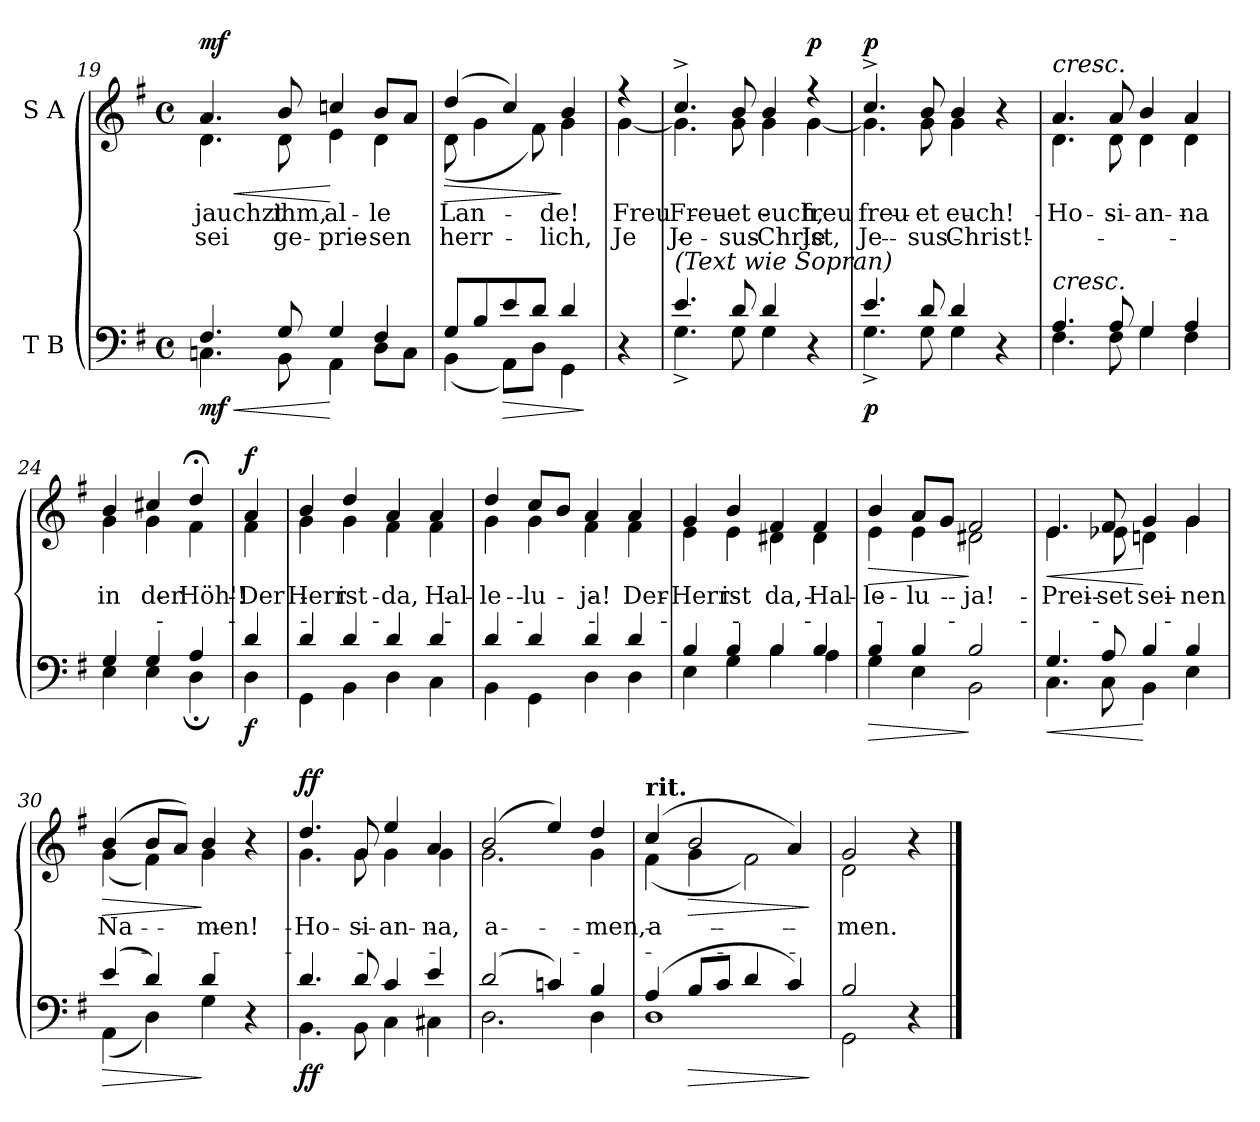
**kern	**dynam	**kern	**text	**text	**dynam
*part2	*part2	*part1	*part1	*part1	*part1
*staff2	*staff2	*staff1	*staff1	*staff1	*staff1
*I"T B	*	*I"S A	*	*	*
*clefF4	*	*clefG2	*	*	*
*k[f#]	*	*k[f#]	*	*	*
*M4/4	*	*M4/4	*	*	*
*met(c)	*	*met(c)	*	*	*
=19	=19	=19	=19	=19	=19
!	!LO:HP:b	!	!LO:LY:b	!LO:LY:b	!LO:HP:b
*^	*	*^	*	*	*
!	!	!LO:DY:n=1:b	!	!	!	!	!LO:DY:n=1:a
4.F#/	4.Cn\	< mf	4.a/	4.d\	jauchzt	sei	< mf
!	!	!	!	!	!LO:LY:b	!LO:LY:b	!
8G/	8BB\	.	8b/	8d\	ihm,	ge-	.
!	!	!	!	!	!LO:LY:b	!LO:LY:b	!
4G/	4AA\	[	4ccn/	4e\	al-	-prie-	[
!	!	!	!	!	!LO:LY:b	!LO:LY:b	!
4F#/	8D\L	.	8b/L	4d\	-le	-sen	.
.	8C\J	.	8a/J	.	.	.	.
=20	=20	=20	=20	=20	=20	=20	=20
!	!	!	!	!	!LO:LY:b	!LO:LY:b	!LO:HP:b
8G/L	(4BB\	.	(4dd/	(8d\	Lan-	herr-	>
8B/	.	.	.	4g\	.	.	.
!	!	!LO:HP:b	!	!	!	!	!
8e/	8AA\L)	>	4cc/)	.	.	.	.
8d/J	8D\J	.	.	8f#\)	.	.	.
!	!	!	!	!	!LO:LY:b	!LO:LY:b	!
4d/	4GG\	.	4b/	4g\	-de!	-lich,	]
*v	*v	*	*	*	*	*	*
*	*	*v	*v	*	*	*
.	]	.	.	.	.
!!LO:LB:g=z
=20X1	=20X1	=20X1	=20X1	=20X1	=20X1
*	*	*^	*	*	*
!	!	!	!	!LO:LY:b	!LO:LY:b	!
4r	.	4r	[4g\	Freu-	Je-	.
=21	=21	=21	=21	=21	=21	=21
*^	*	*	*	*	*	*
!LO:TX:a:i:t=(Text wie Sopran)	!	!	!	!	!	!	!
!	!	!	!	!	!LO:LY:b	!LO:LY:b	!
4.e/	4.G^\	.	4.cc^/	4.g\]	Freu-	Je-	.
!	!	!	!	!	!LO:LY:b	!LO:LY:b	!
!	!	!	!	!	!LO:LY:b	!LO:LY:b	!
8d/	8G\	.	8b/	8g\	et	-sus	.
!	!	!	!	!	!LO:LY:b	!LO:LY:b	!
!	!	!	!	!	!LO:LY:b	!LO:LY:b	!
4d/	4G\	.	4b/	4g\	euch,	Christ,	.
!	!	!	!	!	!LO:LY:b	!LO:LY:b	!LO:DY:b
4r	4ryy	.	4r	[4g\	freu-	Je-	p
=22	=22	=22	=22	=22	=22	=22	=22
!	!	!LO:DY:b	!	!	!LO:LY:b	!LO:LY:b	!LO:DY:a
4.e/	4.G^\	p	4.cc^/	4.g\]	freu-	Je-	p
!	!	!	!	!	!LO:LY:b	!LO:LY:b	!
!	!	!	!	!	!LO:LY:b	!LO:LY:b	!
8d/	8G\	.	8b/	8g\	-et	-sus	.
!	!	!	!	!	!LO:LY:b	!LO:LY:b	!
!	!	!	!	!	!LO:LY:b	!LO:LY:b	!
4d/	4G\	.	4b/	4g\	euch!	Christ!	.
4r	4ryy	.	4r	4ryy	.	.	.
=23	=23	=23	=23	=23	=23	=23	=23
!	!	!	!LO:TX:a:i:t=cresc.	!	!	!	!
!LO:TX:a:i:t=cresc.	!	!	!	!	!	!	!
!	!	!	!	!	!LO:LY:b	!	!
4.A/	4.F#\	.	4.a/	4.d\	Ho-	.	.
!	!	!	!	!	!LO:LY:b	!	!
8A/	8F#\	.	8a/	8d\	-si-	.	.
!	!	!	!	!	!LO:LY:b	!	!
4G/	4G\	.	4b/	4d\	-an-	.	.
!	!	!	!	!	!LO:LY:b	!	!
4A/	4F#\	.	4a/	4d\	-na	.	.
=24	=24	=24	=24	=24	=24	=24	=24
!	!	!	!	!	!LO:LY:b	!	!
4G/	4E\	.	4b/	4g\	in	.	.
!	!	!	!	!	!LO:LY:b	!	!
4G/	4E\	.	4cc#X/	4g\	der	.	.
!	!	!	!	!	!LO:LY:b	!	!
4A/	4D;\	.	4dd;</	4f#\	Höh'!	.	.
!!LO:LB:g=z	!!
=24X2	=24X2	=24X2	=24X2	=24X2	=24X2	=24X2	=24X2
!	!	!LO:DY:b	!	!	!LO:LY:b	!	!LO:DY:a
4d/	4D\	f	4a/	4f#\	Der	.	f
=25	=25	=25	=25	=25	=25	=25	=25
!	!	!	!	!	!LO:LY:b	!	!
4d/	4GG\	.	4b/	4g\	Herr	.	.
!	!	!	!	!	!LO:LY:b	!	!
4d/	4BB\	.	4dd/	4g\	ist	.	.
!	!	!	!	!	!LO:LY:b	!	!
4d/	4D\	.	4a/	4f#\	da,	.	.
!	!	!	!	!	!LO:LY:b	!	!
4d/	4C\	.	4a/	4f#\	Hal-	.	.
=26	=26	=26	=26	=26	=26	=26	=26
!	!	!	!	!	!LO:LY:b	!	!
4d/	4BB\	.	4dd/	4g\	-le-	.	.
!	!	!	!	!	!LO:LY:b	!	!
4d/	4GG\	.	8cc/L	4g\	-lu-	.	.
.	.	.	8b/J	.	.	.	.
!	!	!	!	!	!LO:LY:b	!	!
4d/	4D\	.	4a/	4f#\	-ja!	.	.
!	!	!	!	!	!LO:LY:b	!	!
4d/	4D\	.	4a/	4f#\	Der	.	.
=27	=27	=27	=27	=27	=27	=27	=27
!	!	!	!	!	!LO:LY:b	!	!
4B/	4E\	.	4g/	4e\	Herr	.	.
!	!	!	!	!	!LO:LY:b	!	!
4B/	4G\	.	4b/	4e\	ist	.	.
!	!	!	!	!	!LO:LY:b	!	!
4B/	4B\	.	4f#/	4d#X\	da,	.	.
!	!	!	!	!	!LO:LY:b	!	!
4B/	4A\	.	4f#/	4d#\	Hal-	.	.
=28	=28	=28	=28	=28	=28	=28	=28
!	!	!LO:HP:b	!	!	!LO:LY:b	!	!LO:HP:b
4B/	4G\	>	4b/	4e\	-le-	.	>
!	!	!	!	!	!LO:LY:b	!	!
4B/	4E\	.	8a/L	4e\	-lu-	.	.
.	.	.	8g/J	.	.	.	.
!	!	!	!	!	!LO:LY:b	!	!
2B/	2BB\	]	2f#/	2d#X\	-ja!	.	]
!!LO:LB:g=z	!!
=29	=29	=29	=29	=29	=29	=29	=29
!	!	!LO:HP:b	!	!	!LO:LY:b	!	!LO:HP:b
4.G/	4.C\	<	4.e/	4.e\	Prei-	.	<
!	!	!	!	!	!LO:LY:b	!	!
8A/	8C\	.	8f#/	8e-X\	-set	.	.
!	!	!	!	!	!LO:LY:b	!	!
4B/	4BB\	[	4g/	4dn\	sei-	.	[
!	!	!	!	!	!LO:LY:b	!	!
4B/	4E\	.	4g/	4g\	-nen	.	.
=30	=30	=30	=30	=30	=30	=30	=30
!	!	!LO:HP:b	!	!	!LO:LY:b	!	!LO:HP:b
(4e/	(4AA\	>	(4b/	(4g\	Na-	.	>
4d/)	4D\)	.	8b/L	4f#\)	.	.	.
.	.	.	8a/J)	.	.	.	.
!	!	!	!	!	!LO:LY:b	!	!
4d/	4G\	]	4b/	4g\	-men!	.	]
4r	4ryy	.	4r	4ryy	.	.	.
=31	=31	=31	=31	=31	=31	=31	=31
!	!	!LO:DY:b	!	!	!LO:LY:b	!	!LO:DY:a
4.d/	4.BB\	ff	4.dd/	4.g\	Ho-	.	ff
!	!	!	!	!	!LO:LY:b	!	!
8d/	8BB\	.	8g/	8g\	-si-	.	.
!	!	!	!	!	!LO:LY:b	!	!
4c/	4C\	.	4ee/	4g\	-an-	.	.
!	!	!	!	!	!LO:LY:b	!	!
4e/	4C#X\	.	4a/	4g\	-na,	.	.
=32	=32	=32	=32	=32	=32	=32	=32
!	!	!	!	!	!LO:LY:b	!	!
(2d/	2.D\	.	(2b/	2.g\	a-	.	.
4cn/)	.	.	4ee/)	.	.	.	.
!	!	!	!	!	!LO:LY:b	!	!
4B/	4D\	.	4dd/	4g\	-men,	.	.
!!LO:LB:g=z	!!
=33	=33	=33	=33	=33	=33	=33	=33
!	!	!	!LO:TX:a:B:t=rit.	!	!	!	!
!	!	!	!	!	!LO:LY:b	!	!
(4A/	1D	.	(4cc/	(4f#\	a-	.	.
!	!	!LO:HP:b	!	!	!	!	!LO:HP:b
8B/L	.	>	2b/	4g\	.	.	>
8c/J	.	.	.	.	.	.	.
4d/	.	.	.	2f#\)	.	.	.
4c/)	.	.	4a/)	.	.	.	.
*v	*v	*	*	*	*	*	*
*	*	*v	*v	*	*	*
.	]	.	.	.	]
=34	=34	=34	=34	=34	=34
*^	*	*	*	*	*
!	!	!	!	!LO:LY:b	!	!
*	*	*	*^	*	*	*
2B/	2GG\	.	2g/	2d\	-men.	.	.
4r	4ryy	.	4r	4ryy	.	.	.
*v	*v	*	*	*	*	*	*
*	*	*v	*v	*	*	*
==	==	==	==	==	==
*-	*-	*-	*-	*-	*-
